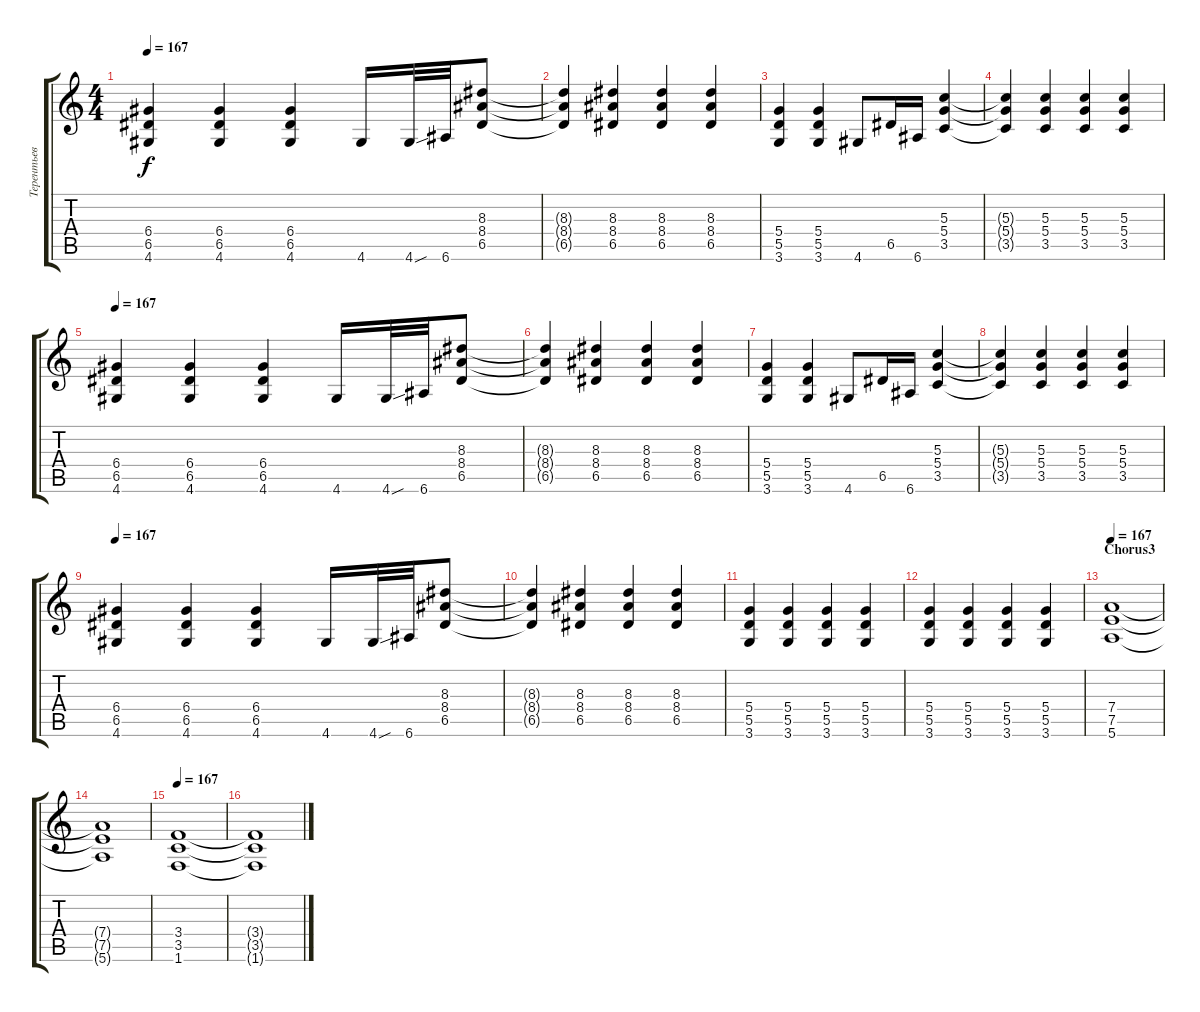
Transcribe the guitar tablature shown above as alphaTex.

\track ("Терентьев" "Терентьев") {instrument electricguitarmuted}
\staff {score tabs}
\tuning (E4 B3 G3 D3 A2 E2) {hide}
\ts (4 4)
\tempo 167
\clef g2
\ks c
(6.4 6.5 4.6).4{dy f} (6.4 6.5 4.6).4 (6.4 6.5 4.6).4 4.6.16 4.6{sou}.32 6.6.32 (8.3 8.4 6.5).8 |
(8.3{t} 8.4{t} 6.5{t}).4 (8.3 8.4 6.5).4 (8.3 8.4 6.5).4 (8.3 8.4 6.5).4 |
(5.4 5.5 3.6).4 (5.4 5.5 3.6).4 4.6.8 6.5.16 6.6.16 (5.3 5.4 3.5).4 |
(5.3{t} 5.4{t} 3.5{t}).4 (5.3 5.4 3.5).4 (5.3 5.4 3.5).4 (5.3 5.4 3.5).4 |
\tempo 167
(6.4 6.5 4.6).4 (6.4 6.5 4.6).4 (6.4 6.5 4.6).4 4.6.16 4.6{sou}.32 6.6.32 (8.3 8.4 6.5).8 |
(8.3{t} 8.4{t} 6.5{t}).4 (8.3 8.4 6.5).4 (8.3 8.4 6.5).4 (8.3 8.4 6.5).4 |
(5.4 5.5 3.6).4 (5.4 5.5 3.6).4 4.6.8 6.5.16 6.6.16 (5.3 5.4 3.5).4 |
(5.3{t} 5.4{t} 3.5{t}).4 (5.3 5.4 3.5).4 (5.3 5.4 3.5).4 (5.3 5.4 3.5).4 |
\tempo 167
(6.4 6.5 4.6).4 (6.4 6.5 4.6).4 (6.4 6.5 4.6).4 4.6.16 4.6{sou}.32 6.6.32 (8.3 8.4 6.5).8 |
(8.3{t} 8.4{t} 6.5{t}).4 (8.3 8.4 6.5).4 (8.3 8.4 6.5).4 (8.3 8.4 6.5).4 |
(5.4 5.5 3.6).4 (5.4 5.5 3.6).4 (5.4 5.5 3.6).4 (5.4 5.5 3.6).4 |
(5.4 5.5 3.6).4 (5.4 5.5 3.6).4 (5.4 5.5 3.6).4 (5.4 5.5 3.6).4 |
\section ("" "Chorus3")
\tempo 167
(7.4 7.5 5.6).1 |
(7.4{t} 7.5{t} 5.6{t}).1 |
\tempo 167
(3.4 3.5 1.6).1 |
(3.4{t} 3.5{t} 1.6{t}).1
